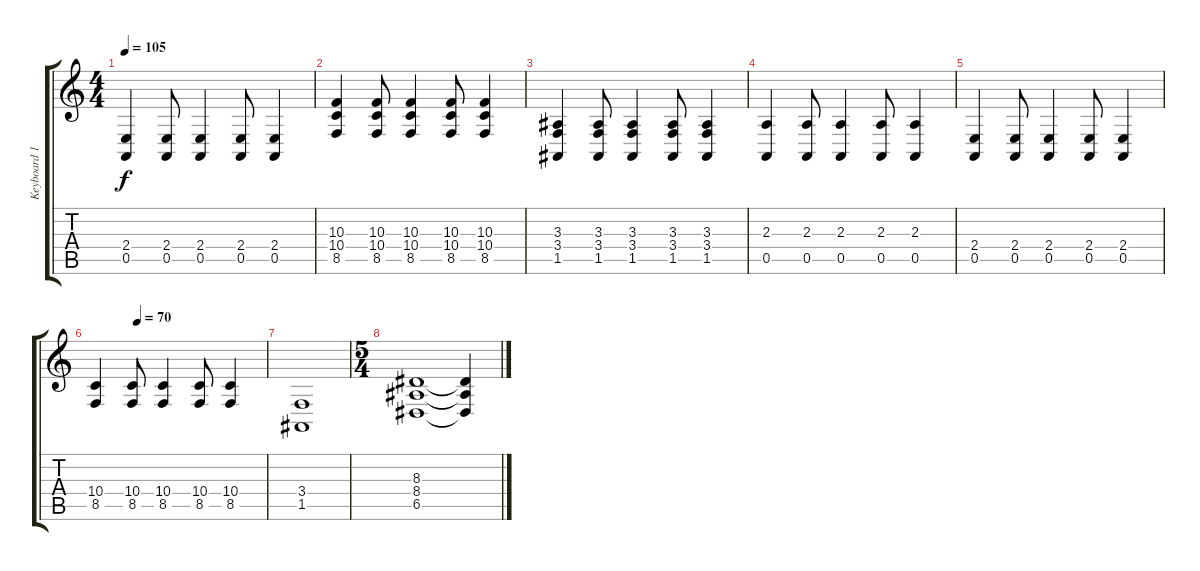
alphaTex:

\track ("Keyboard 1" "Keyboard 1") {instrument stringensemble1}
\staff {score tabs}
\tuning (E4 B3 G3 D3 A2 E2) {hide}
\ts (4 4)
\tempo 105
\clef g2
\ks c
(2.4 0.5).4{dy f} (2.4 0.5).8 (2.4 0.5).4 (2.4 0.5).8 (2.4 0.5).4 |
(10.3 10.4 8.5).4 (10.3 10.4 8.5).8 (10.3 10.4 8.5).4 (10.3 10.4 8.5).8 (10.3 10.4 8.5).4 |
(3.3 3.4 1.5).4 (3.3 3.4 1.5).8 (3.3 3.4 1.5).4 (3.3 3.4 1.5).8 (3.3 3.4 1.5).4 |
(2.3 0.5).4 (2.3 0.5).8 (2.3 0.5).4 (2.3 0.5).8 (2.3 0.5).4 |
(2.4 0.5).4 (2.4 0.5).8 (2.4 0.5).4 (2.4 0.5).8 (2.4 0.5).4 |
\tempo (70 0.25)
(10.4 8.5).4 (10.4 8.5).8 (10.4 8.5).4 (10.4 8.5).8 (10.4 8.5).4 |
(3.4 1.5).1 |
\ts (5 4)
(8.3 8.4 6.5).1 (8.3{t} 8.4{t} 6.5{t}).4
